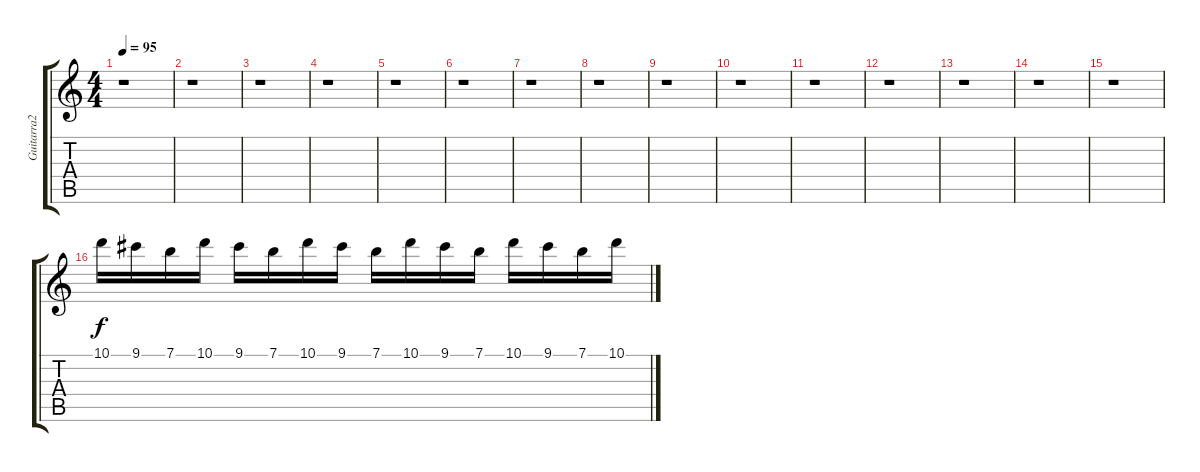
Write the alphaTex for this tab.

\track ("Guitarra2 (Uoho)" "Guitarra2 ") {instrument distortionguitar}
\staff {score tabs}
\tuning (E4 B3 G3 D3 A2 E2) {hide}
\ts (4 4)
\tempo 95
\clef g2
\ks c
r.1{dy f} |
r.1 |
r.1 |
r.1 |
r.1 |
r.1 |
r.1 |
r.1 |
r.1 |
r.1 |
r.1 |
r.1 |
r.1 |
r.1 |
r.1 |
10.1.16 9.1.16 7.1.16 10.1.16 9.1.16 7.1.16 10.1.16 9.1.16 7.1.16 10.1.16 9.1.16 7.1.16 10.1.16 9.1.16 7.1.16 10.1.16
